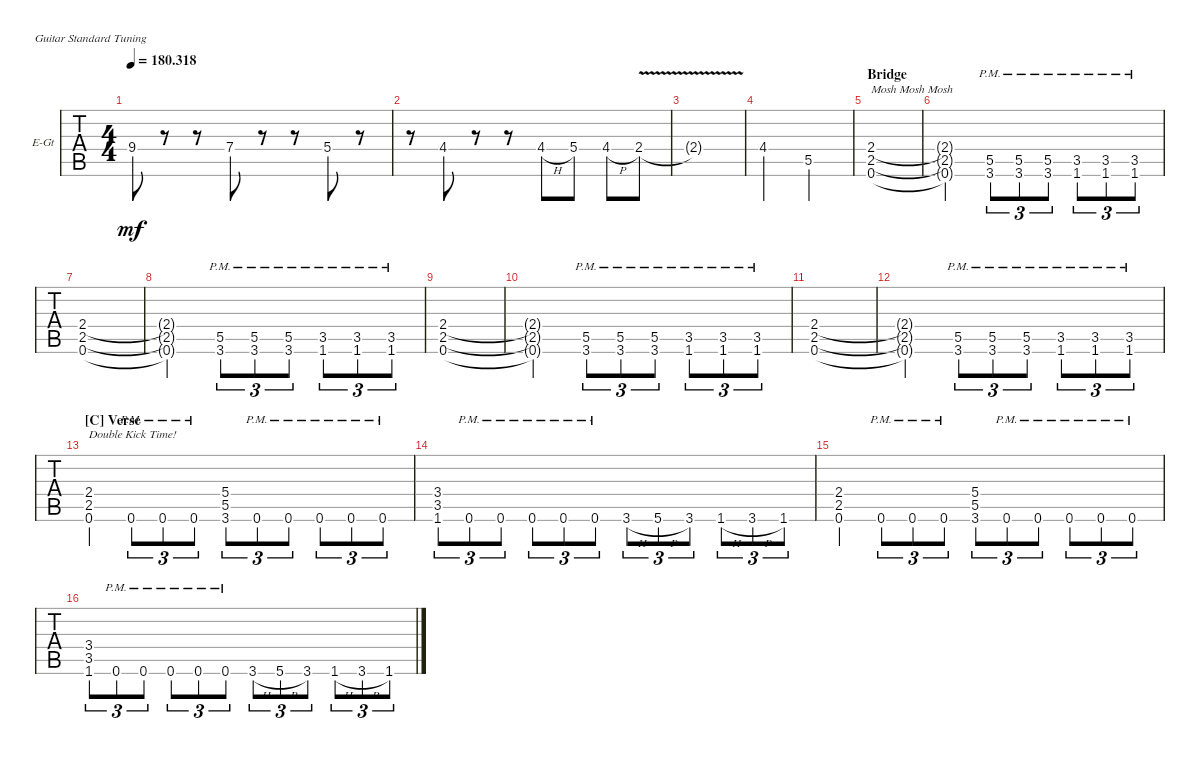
\defaultSystemsLayout 4
\bracketExtendMode groupsimilarinstruments
\multiBarRest
\firstSystemTrackNameOrientation horizontal
\otherSystemsTrackNameOrientation horizontal
\track ("Cole Train" "E-Gt") {instrument distortionguitar}
\staff {tabs}
\tuning (E4 B3 G3 D3 A2 E2)
\ts (4 4)
\tempo
180.318
\accidentals auto
\clef g2
\ottava regular
\simile none
\ks c
9.4.8{dy mf} r.8 r.8 7.4.8 r.8 r.8 5.4.8 r.8 |
r.8 4.4.8 r.8 r.8 4.4{h}.8 5.4.8 4.4{h}.8 2.4{v}.8 |
2.4{v t}.1 |
4.4.2 5.5.2 |
\section ("" "Bridge")
(0.6 2.5 2.4).1{txt "Mosh Mosh Mosh"} |
(0.6{t} 2.5{t} 2.4{t}).2 (3.6{pm} 5.5{pm}).8{tu (3 2)} (3.6{pm} 5.5{pm}).8{tu (3 2)} (3.6{pm} 5.5{pm}).8{tu (3 2)} (1.6{pm} 3.5{pm}).8{tu (3 2)} (1.6{pm} 3.5{pm}).8{tu (3 2)} (1.6{pm} 3.5{pm}).8{tu (3 2)} |
(0.6 2.5 2.4).1 |
(0.6{t} 2.5{t} 2.4{t}).2 (3.6{pm} 5.5{pm}).8{tu (3 2)} (3.6{pm} 5.5{pm}).8{tu (3 2)} (3.6{pm} 5.5{pm}).8{tu (3 2)} (1.6{pm} 3.5{pm}).8{tu (3 2)} (1.6{pm} 3.5{pm}).8{tu (3 2)} (1.6{pm} 3.5{pm}).8{tu (3 2)} |
(0.6 2.5 2.4).1 |
(0.6{t} 2.5{t} 2.4{t}).2 (3.6{pm} 5.5{pm}).8{tu (3 2)} (3.6{pm} 5.5{pm}).8{tu (3 2)} (3.6{pm} 5.5{pm}).8{tu (3 2)} (1.6{pm} 3.5{pm}).8{tu (3 2)} (1.6{pm} 3.5{pm}).8{tu (3 2)} (1.6{pm} 3.5{pm}).8{tu (3 2)} |
(0.6 2.5 2.4).1 |
(0.6{t} 2.5{t} 2.4{t}).2 (3.6{pm} 5.5{pm}).8{tu (3 2)} (3.6{pm} 5.5{pm}).8{tu (3 2)} (3.6{pm} 5.5{pm}).8{tu (3 2)} (1.6{pm} 3.5{pm}).8{tu (3 2)} (1.6{pm} 3.5{pm}).8{tu (3 2)} (1.6{pm} 3.5{pm}).8{tu (3 2)} |
\section ("C" "Verse")
(0.6 2.5 2.4).4{txt "Double Kick Time!"} 0.6{pm}.8{tu (3 2)} 0.6{pm}.8{tu (3 2)} 0.6{pm}.8{tu (3 2)} (3.6 5.5 5.4).8{tu (3 2)} 0.6{pm}.8{tu (3 2)} 0.6{pm}.8{tu (3 2)} 0.6{pm}.8{tu (3 2)} 0.6{pm}.8{tu (3 2)} 0.6{pm}.8{tu (3 2)} |
(1.6 3.5 3.4).8{tu (3 2)} 0.6{pm}.8{tu (3 2)} 0.6{pm}.8{tu (3 2)} 0.6{pm}.8{tu (3 2)} 0.6{pm}.8{tu (3 2)} 0.6{pm}.8{tu (3 2)} 3.6{h}.8{tu (3 2)} 5.6{h}.8{tu (3 2)} 3.6.8{tu (3 2)} 1.6{h}.8{tu (3 2)} 3.6{h}.8{tu (3 2)} 1.6.8{tu (3 2)} |
(0.6 2.5 2.4).4 0.6{pm}.8{tu (3 2)} 0.6{pm}.8{tu (3 2)} 0.6{pm}.8{tu (3 2)} (3.6 5.5 5.4).8{tu (3 2)} 0.6{pm}.8{tu (3 2)} 0.6{pm}.8{tu (3 2)} 0.6{pm}.8{tu (3 2)} 0.6{pm}.8{tu (3 2)} 0.6{pm}.8{tu (3 2)} |
(1.6 3.5 3.4).8{tu (3 2)} 0.6{pm}.8{tu (3 2)} 0.6{pm}.8{tu (3 2)} 0.6{pm}.8{tu (3 2)} 0.6{pm}.8{tu (3 2)} 0.6{pm}.8{tu (3 2)} 3.6{h}.8{tu (3 2)} 5.6{h}.8{tu (3 2)} 3.6.8{tu (3 2)} 1.6{h}.8{tu (3 2)} 3.6{h}.8{tu (3 2)} 1.6.8{tu (3 2)}
